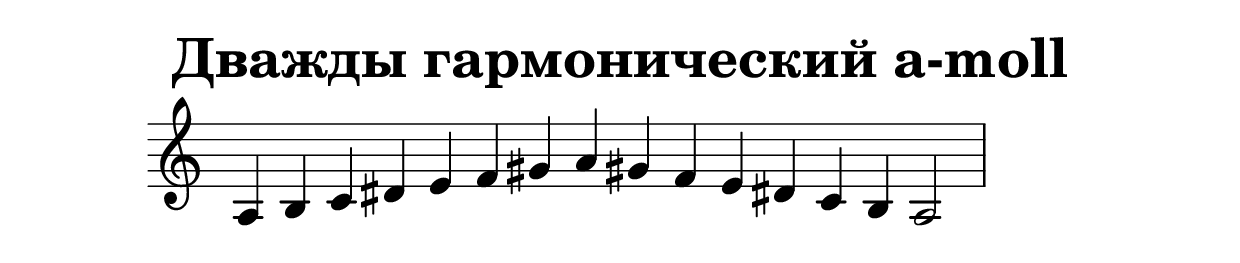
\version "2.12.1"

\header {
    title = "Дважды гармонический a-moll"
}

% European system (A B H C D E F G)
\include "deutsch.ly"

% Ajust size
#(set-global-staff-size 30)

% Some magic here (for spanning string numbers)
stringNumberSpanner =
#(define-music-function (parser location StringNumber) (string?)
  #{
    \override TextSpanner #'style = #'dashed-line
    \override TextSpanner #'dash-period = #1
    \override TextSpanner #'font-size = #-5
    \override TextSpanner #'(bound-details left stencil-align-dir-y) = #CENTER
    \override TextSpanner #'(bound-details left text) = \markup { \circle \number $StringNumber }
  #})

global = {
  \key a \minor
}

\score {
  \new Staff
  \relative c' {
    \override Staff.BarLine #'break-visibility = #'#(#t #f #t)
    a h c dis e f gis a gis f e dis c h a2
  }
  \layout{
    \context{
      \Staff
        \remove Time_signature_engraver
    }
  }
  \midi{}
}
